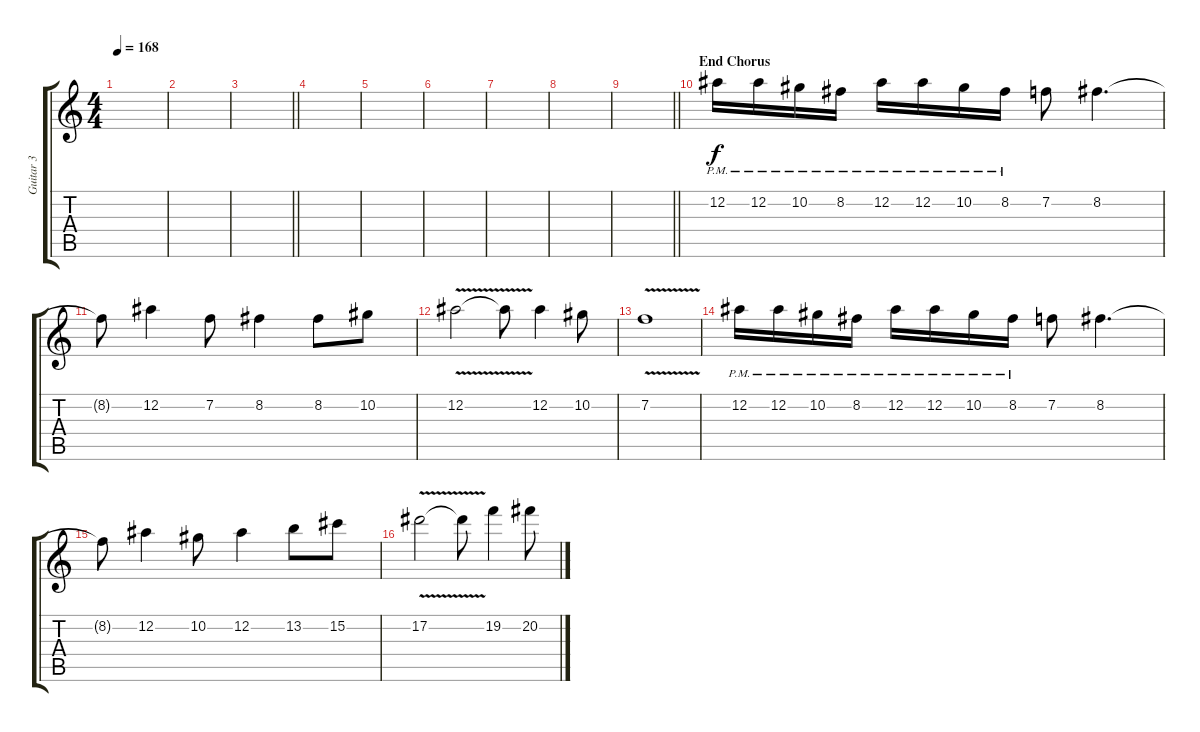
\track ("Guitar 3" "Guitar 3") {instrument distortionguitar}
\staff {score tabs}
\tuning (Eb4 Bb3 Gb3 Db3 Ab2 Eb2) {hide}
\ts (4 4)
\tempo 168
\clef g2
\ks c
|
|
\barLineRight lightlight
|
|
|
|
|
|
\barLineRight lightlight
|
\section ("" "End Chorus")
12.2{pm}.16 12.2{pm}.16 10.2{pm}.16 8.2{pm}.16 12.2{pm}.16 12.2{pm}.16 10.2{pm}.16 8.2{pm}.16 7.2.8 8.2.4{d} |
8.2{t}.8 12.2.4 7.2.8 8.2.4 8.2.8 10.2.8 |
12.2{v}.2 12.2{t}.8 12.2.4 10.2.8 |
7.2{v}.1 |
12.2{pm}.16 12.2{pm}.16 10.2{pm}.16 8.2{pm}.16 12.2{pm}.16 12.2{pm}.16 10.2{pm}.16 8.2{pm}.16 7.2.8 8.2.4{d} |
8.2{t}.8 12.2.4 10.2.8 12.2.4 13.2.8 15.2.8 |
17.2{v}.2 17.2{t}.8 19.2.4 20.2.8
